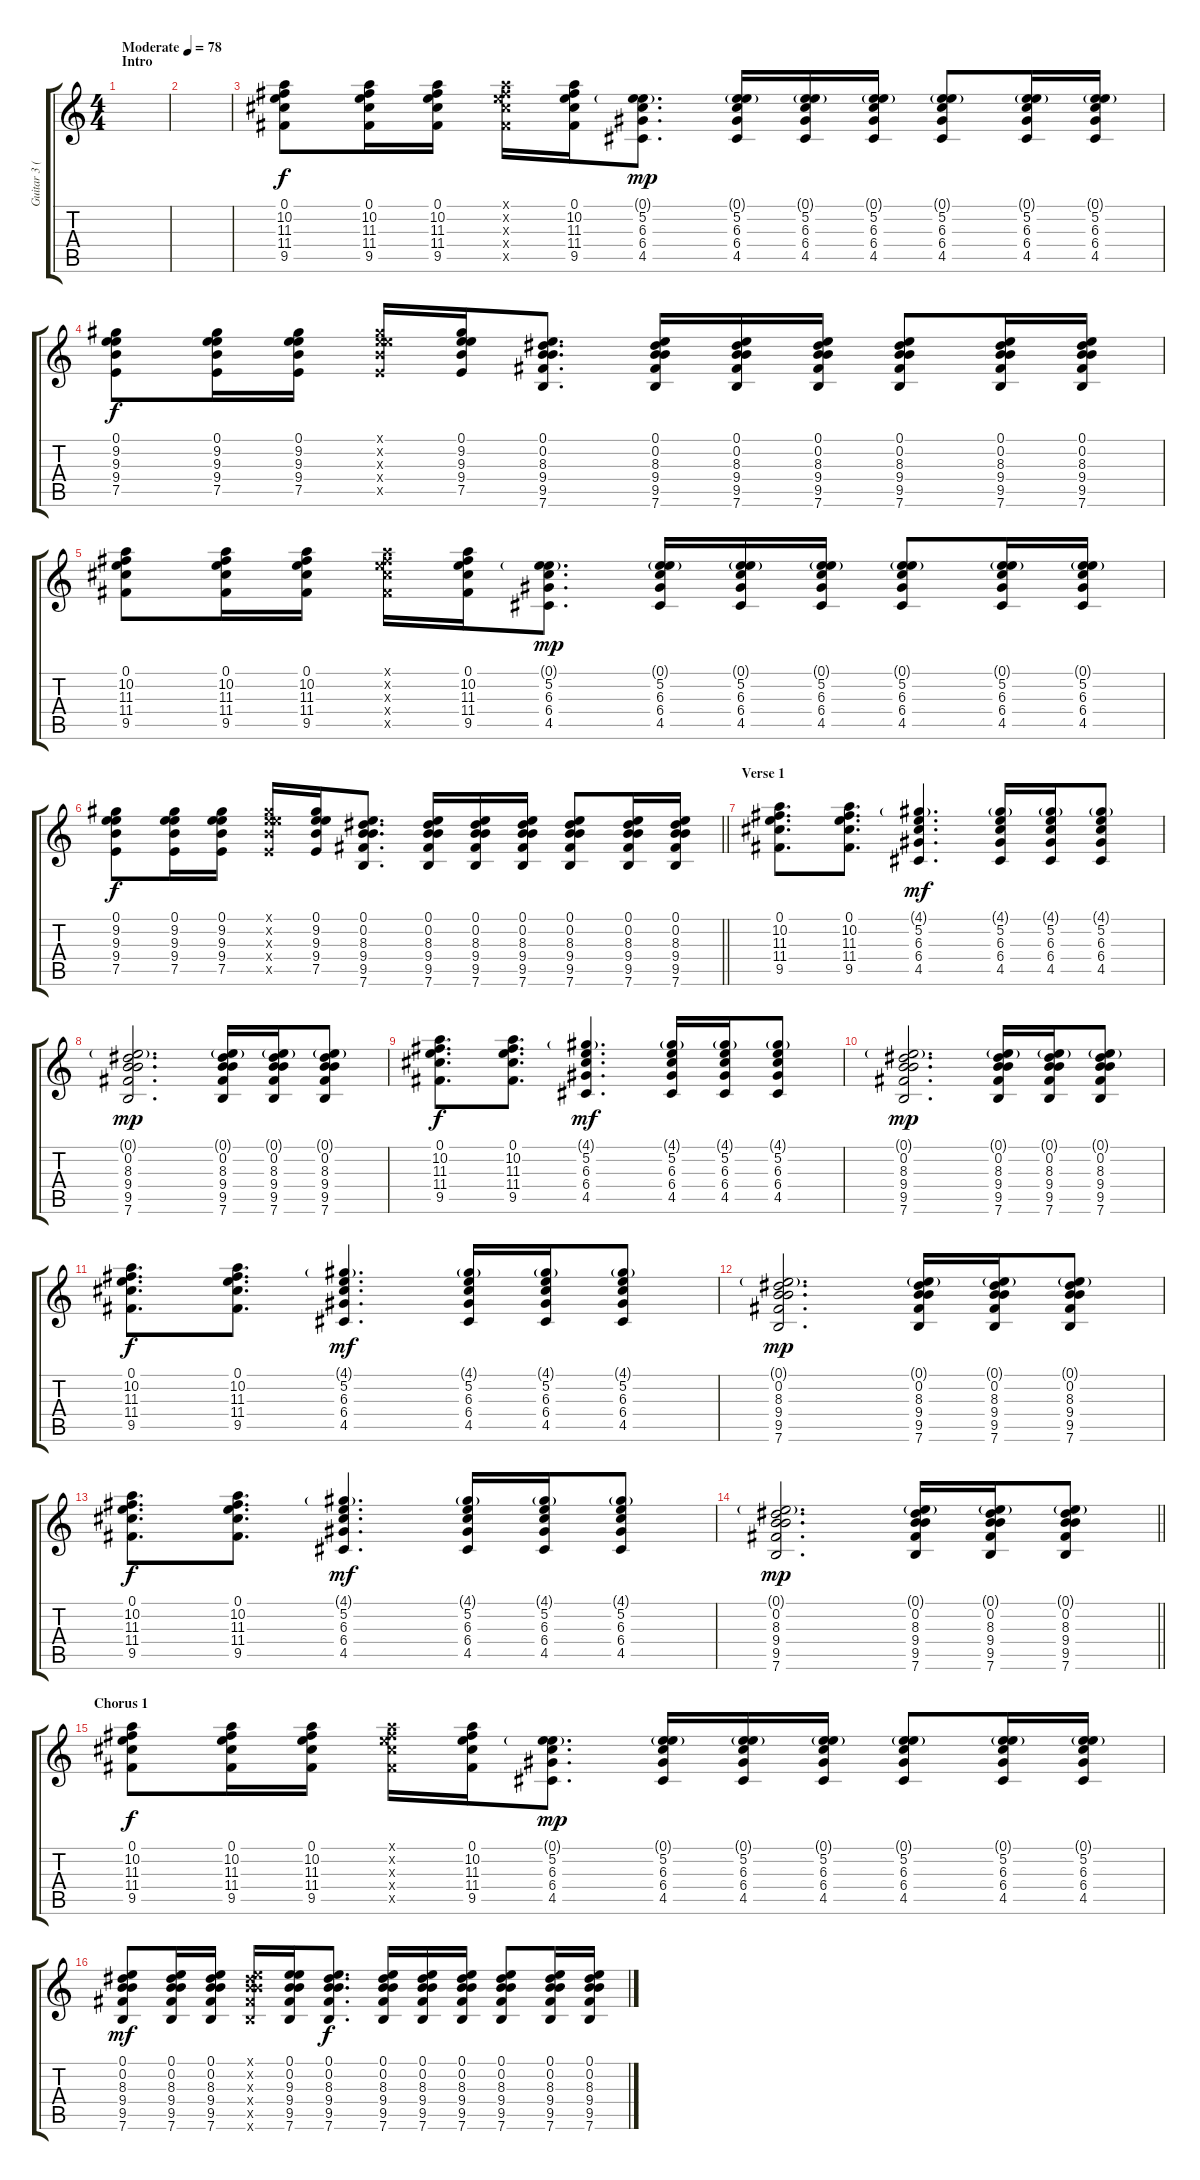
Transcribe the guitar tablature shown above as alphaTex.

\track ("Guitar 3 (Studio Guitar)" "Guitar 3 (") {instrument acousticguitarsteel}
\staff {score tabs}
\tuning (E4 B3 G3 D3 A2 E2) {hide}
\ts (4 4)
\section ("" "Intro")
\tempo (78 "Moderate")
\clef g2
\ks c
|
|
(0.1 10.2 11.3 11.4 9.5).8 (0.1 10.2 11.3 11.4 9.5).16 (0.1 10.2 11.3 11.4 9.5).16 (0.1{x} 10.2{x} 11.3{x} 11.4{x} 9.5{x}).16 (0.1 10.2 11.3 11.4 9.5).16 (0.1{g} 5.2 6.3 6.4 4.5).8{d dy mp} (0.1{g} 5.2 6.3 6.4 4.5).16 (0.1{g} 5.2 6.3 6.4 4.5).16 (0.1{g} 5.2 6.3 6.4 4.5).16 (0.1{g} 5.2 6.3 6.4 4.5).8 (0.1{g} 5.2 6.3 6.4 4.5).16 (0.1{g} 5.2 6.3 6.4 4.5).16 |
(0.1 9.2 9.3 9.4 7.5).8{dy f} (0.1 9.2 9.3 9.4 7.5).16 (0.1 9.2 9.3 9.4 7.5).16 (0.1{x} 9.2{x} 9.3{x} 9.4{x} 7.5{x}).16 (0.1 9.2 9.3 9.4 7.5).16 (0.1 0.2 8.3 9.4 9.5 7.6).8{d} (0.1 0.2 8.3 9.4 9.5 7.6).16 (0.1 0.2 8.3 9.4 9.5 7.6).16 (0.1 0.2 8.3 9.4 9.5 7.6).16 (0.1 0.2 8.3 9.4 9.5 7.6).8 (0.1 0.2 8.3 9.4 9.5 7.6).16 (0.1 0.2 8.3 9.4 9.5 7.6).16 |
(0.1 10.2 11.3 11.4 9.5).8 (0.1 10.2 11.3 11.4 9.5).16 (0.1 10.2 11.3 11.4 9.5).16 (0.1{x} 10.2{x} 11.3{x} 11.4{x} 9.5{x}).16 (0.1 10.2 11.3 11.4 9.5).16 (0.1{g} 5.2 6.3 6.4 4.5).8{d dy mp} (0.1{g} 5.2 6.3 6.4 4.5).16 (0.1{g} 5.2 6.3 6.4 4.5).16 (0.1{g} 5.2 6.3 6.4 4.5).16 (0.1{g} 5.2 6.3 6.4 4.5).8 (0.1{g} 5.2 6.3 6.4 4.5).16 (0.1{g} 5.2 6.3 6.4 4.5).16 |
\barLineRight lightlight
(0.1 9.2 9.3 9.4 7.5).8{dy f} (0.1 9.2 9.3 9.4 7.5).16 (0.1 9.2 9.3 9.4 7.5).16 (0.1{x} 9.2{x} 9.3{x} 9.4{x} 7.5{x}).16 (0.1 9.2 9.3 9.4 7.5).16 (0.1 0.2 8.3 9.4 9.5 7.6).8{d} (0.1 0.2 8.3 9.4 9.5 7.6).16 (0.1 0.2 8.3 9.4 9.5 7.6).16 (0.1 0.2 8.3 9.4 9.5 7.6).16 (0.1 0.2 8.3 9.4 9.5 7.6).8 (0.1 0.2 8.3 9.4 9.5 7.6).16 (0.1 0.2 8.3 9.4 9.5 7.6).16 |
\section ("" "Verse 1")
(0.1 10.2 11.3 11.4 9.5).8{d} (0.1 10.2 11.3 11.4 9.5).8{d} (4.1{g} 5.2 6.3 6.4 4.5).4{d dy mf} (4.1{g} 5.2 6.3 6.4 4.5).16 (4.1{g} 5.2 6.3 6.4 4.5).16 (4.1{g} 5.2 6.3 6.4 4.5).8 |
(0.1{g} 0.2 8.3 9.4 9.5 7.6).2{d dy mp} (0.1{g} 0.2 8.3 9.4 9.5 7.6).16 (0.1{g} 0.2 8.3 9.4 9.5 7.6).16 (0.1{g} 0.2 8.3 9.4 9.5 7.6).8 |
(0.1 10.2 11.3 11.4 9.5).8{d dy f} (0.1 10.2 11.3 11.4 9.5).8{d} (4.1{g} 5.2 6.3 6.4 4.5).4{d dy mf} (4.1{g} 5.2 6.3 6.4 4.5).16 (4.1{g} 5.2 6.3 6.4 4.5).16 (4.1{g} 5.2 6.3 6.4 4.5).8 |
(0.1{g} 0.2 8.3 9.4 9.5 7.6).2{d dy mp} (0.1{g} 0.2 8.3 9.4 9.5 7.6).16 (0.1{g} 0.2 8.3 9.4 9.5 7.6).16 (0.1{g} 0.2 8.3 9.4 9.5 7.6).8 |
(0.1 10.2 11.3 11.4 9.5).8{d dy f} (0.1 10.2 11.3 11.4 9.5).8{d} (4.1{g} 5.2 6.3 6.4 4.5).4{d dy mf} (4.1{g} 5.2 6.3 6.4 4.5).16 (4.1{g} 5.2 6.3 6.4 4.5).16 (4.1{g} 5.2 6.3 6.4 4.5).8 |
(0.1{g} 0.2 8.3 9.4 9.5 7.6).2{d dy mp} (0.1{g} 0.2 8.3 9.4 9.5 7.6).16 (0.1{g} 0.2 8.3 9.4 9.5 7.6).16 (0.1{g} 0.2 8.3 9.4 9.5 7.6).8 |
(0.1 10.2 11.3 11.4 9.5).8{d dy f} (0.1 10.2 11.3 11.4 9.5).8{d} (4.1{g} 5.2 6.3 6.4 4.5).4{d dy mf} (4.1{g} 5.2 6.3 6.4 4.5).16 (4.1{g} 5.2 6.3 6.4 4.5).16 (4.1{g} 5.2 6.3 6.4 4.5).8 |
\barLineRight lightlight
(0.1{g} 0.2 8.3 9.4 9.5 7.6).2{d dy mp} (0.1{g} 0.2 8.3 9.4 9.5 7.6).16 (0.1{g} 0.2 8.3 9.4 9.5 7.6).16 (0.1{g} 0.2 8.3 9.4 9.5 7.6).8 |
\section ("" "Chorus 1")
(0.1 10.2 11.3 11.4 9.5).8{dy f} (0.1 10.2 11.3 11.4 9.5).16 (0.1 10.2 11.3 11.4 9.5).16 (0.1{x} 10.2{x} 11.3{x} 11.4{x} 9.5{x}).16 (0.1 10.2 11.3 11.4 9.5).16 (0.1{g} 5.2 6.3 6.4 4.5).8{d dy mp} (0.1{g} 5.2 6.3 6.4 4.5).16 (0.1{g} 5.2 6.3 6.4 4.5).16 (0.1{g} 5.2 6.3 6.4 4.5).16 (0.1{g} 5.2 6.3 6.4 4.5).8 (0.1{g} 5.2 6.3 6.4 4.5).16 (0.1{g} 5.2 6.3 6.4 4.5).16 |
(0.1 0.2 8.3 9.4 9.5 7.6).8{dy mf} (0.1 0.2 8.3 9.4 9.5 7.6).16 (0.1 0.2 8.3 9.4 9.5 7.6).16 (0.1{x} 0.2{x} 8.3{x} 9.4{x} 9.5{x} 7.6{x}).16 (0.1 0.2 9.3 9.4 9.5 7.6).16 (0.1 0.2 8.3 9.4 9.5 7.6).8{d dy f} (0.1 0.2 8.3 9.4 9.5 7.6).16 (0.1 0.2 8.3 9.4 9.5 7.6).16 (0.1 0.2 8.3 9.4 9.5 7.6).16 (0.1 0.2 8.3 9.4 9.5 7.6).8 (0.1 0.2 8.3 9.4 9.5 7.6).16 (0.1 0.2 8.3 9.4 9.5 7.6).16
